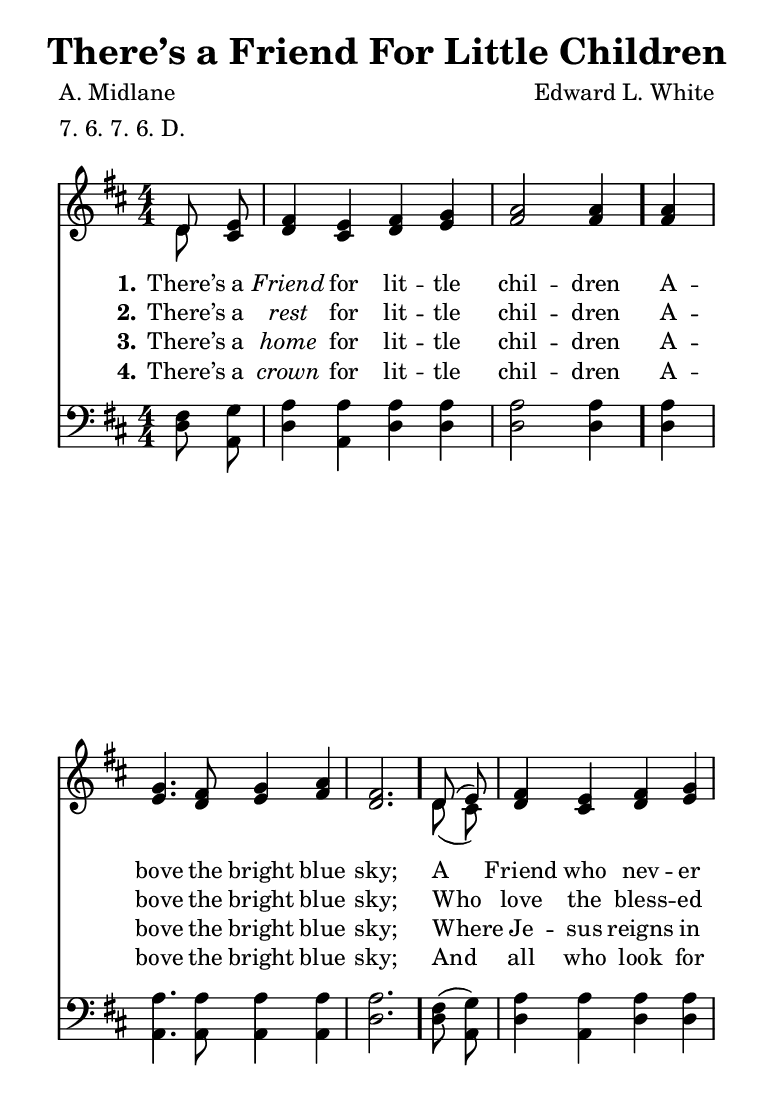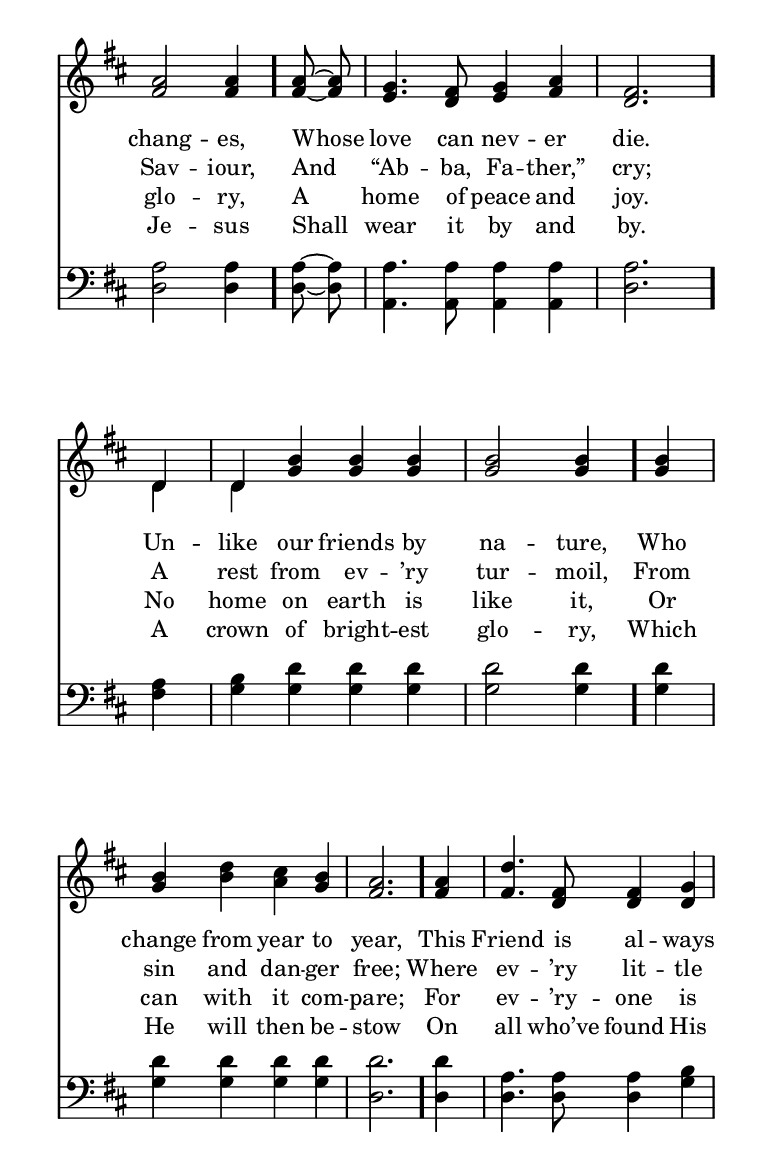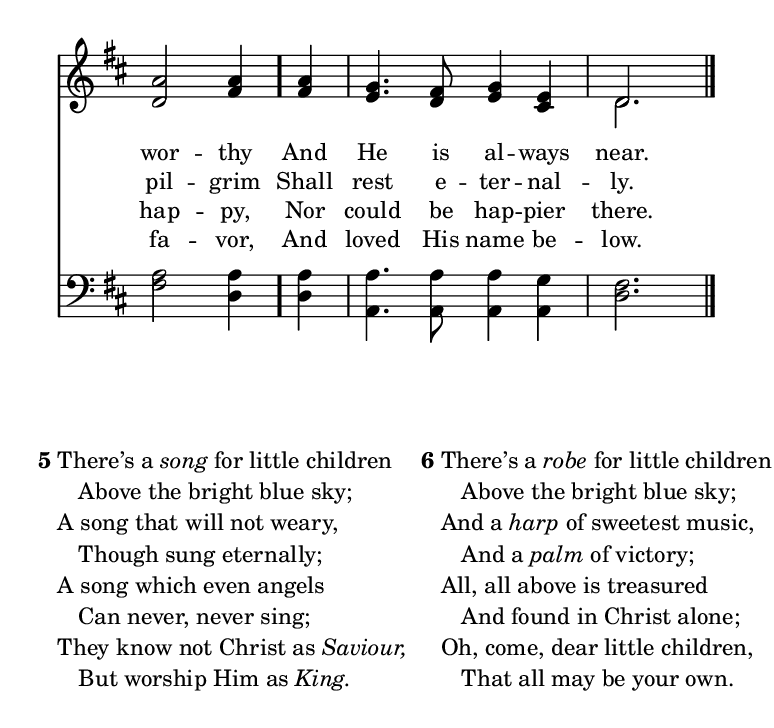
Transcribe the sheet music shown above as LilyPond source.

\include "common/global.ily"
\paper {
  \include "common/paper.ily"
  ragged-last-bottom = ##t
}

\header{
  %children
  hymnnumber = "323"
  title = "There’s a Friend For Little Children"
  tunename = "Watcher"
  meter = "7. 6. 7. 6. D."
  poet = "A. Midlane"
  composer = "Edward L. White"
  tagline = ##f
}

global = {
  \include "common/overrides.ily"
  \override Staff.TimeSignature.style = #'numbered
  \time 4/4
  \override Score.MetronomeMark.transparent = ##t % hide all fermata changes too
  \tempo 4=90
  \key d \major
  \partial 4
  \autoBeamOff
}

patternA = { c8 c | c4 c c c | c2 c4 }
patternB = { c4 | c4. c8 c4 c | c2. }
patternC = { c8 ~ c8 | c4. c8 c4 c | c2. }
patternD = { c4 | c c c c | c2 c4 }
patternE = { c4 | c c c c | c2. }
patternF = { c4 | c4. c8 c4 c | c2 c4 }

notesSoprano = {
\global
\relative c' {

  \changePitch \patternA { d e | fis e fis g | a a }
  \changePitch \patternB { a | g fis g a | fis } \eogbreak
  \changePitch \patternA { d( e) | fis e fis g | a a }
  \changePitch \patternC { a a | g fis g a | fis } \eogbreak
  \changePitch \patternD { d | d b' b b | b b }
  \changePitch \patternE { b | b d cis b | a } \eogbreak
  \changePitch \patternF { a | d fis, fis g | a a }
  \changePitch \patternB { a | g fis g e | d }

  \bar "|."

}
}

notesAlto = {
\global
\relative e' {

  \changePitch \patternA { d cis | d cis d e | fis fis }
  \changePitch \patternB { fis | e d e fis | d }
  \changePitch \patternA { d( cis) | d cis d e | fis fis }
  \changePitch \patternC { fis fis | e d e fis | d }
  \changePitch \patternD { d | d g g g | g g }
  \changePitch \patternE { g | g b a g | fis }
  \changePitch \patternF { fis | fis d d d | d fis }
  \changePitch \patternB { fis | e d e cis | d }

}
}

notesTenor = {
\global
\relative a {

  \changePitch \patternA { fis g | a a a a | a a }
  \changePitch \patternB { a | a a a a | a }
  \changePitch \patternA { fis( g) | a a a a | a a }
  \changePitch \patternC { a a | a a a a | a }
  \changePitch \patternD { a | b d d d | d d }
  \changePitch \patternE { d | d d d d | d }
  \changePitch \patternF { d | a a a b | a a }
  \changePitch \patternB { a | a a a g | fis }

}
}

notesBass = {
\global
\relative f {

  \changePitch \patternA { d a | d a d d | d d }
  \changePitch \patternB { d | a a a a | d }
  \changePitch \patternA { d( a) | d a d d | d d }
  \changePitch \patternC { d d | a a a a | d }
  \changePitch \patternD { fis | g g g g | g g }
  \changePitch \patternE { g | g g g g | d }
  \changePitch \patternF { d | d d d g | fis d }
  \changePitch \patternB { d | a a a a | d }

}
}

wordsA = \lyricmode {
\set stanza = "1."

There’s a \italicsOn Friend \italicsOff for lit -- tle chil -- dren \bar "."
A -- bove the bright blue sky; \bar "."
A Friend who nev -- er chang -- es, \bar "."
Whose love can nev -- er die. \bar "."
Un -- like our friends by na -- ture, \bar "."
Who change from year to year, \bar "."
This Friend is al -- ways wor -- thy \bar "."
And He is al -- ways near. \bar "."

}

wordsB = \lyricmode {
\set stanza = "2."

There’s a \italicsOn rest \italicsOff for lit -- tle chil -- dren
A -- bove the bright blue sky;
Who love the bless -- ed Sav -- iour,
And “Ab -- ba, Fa -- ther,” cry;
A rest from ev -- ’ry tur -- moil,
From sin and dan -- ger free;
Where ev -- ’ry lit -- tle pil -- grim
Shall rest e -- ter -- nal -- ly.

}

wordsC = \lyricmode {
\set stanza = "3."

There’s a \italicsOn home \italicsOff for lit -- tle chil -- dren
A -- bove the bright blue sky;
Where Je -- sus reigns in glo -- ry,
A home of peace and joy.
No home on earth is like it,
Or can with it com -- pare;
For ev -- ’ry -- one is hap -- py,
Nor could be hap -- pier there.

}

wordsD = \lyricmode {
\set stanza = "4."

There’s a \italicsOn crown \italicsOff for lit -- tle chil -- dren
A -- bove the bright blue sky;
And all who look for Je -- sus
Shall wear it by and by. % original has by-and-by, but "by -- and -- by" might be unfortunately compacted without hyphens TODO figure out hard hyphens
A crown of bright -- est glo -- ry,
Which He will then be -- stow
On all who’ve found His fa -- vor,
And loved His name be -- low.

}

wordsE = \markuplist {

\line { There’s a \italic song for little children }
\line { { \hspace #2 } Above the bright blue sky; }
\line { A song that will not weary, }
\line { { \hspace #2 } Though sung eternally; }
\line { A song which even angels }
\line { { \hspace #2 } Can never, never sing; }
\line { They know not Christ as \italic Saviour, }
\line { { \hspace #2 } But worship Him as \italic King. }

}

wordsF = \markuplist {

\line { There’s a \italic robe for little children }
\line { { \hspace #2 } Above the bright blue sky; }
\line { And a \italic harp of sweetest music, }
\line { { \hspace #2 } And a \italic palm of victory; }
\line { All, all above is treasured }
\line { { \hspace #2 } And found in Christ alone; }
\line { Oh, come, dear little children, }
\line { { \hspace #2 } That all may be your own. }

}

\score {
  \context ChoirStaff <<
    \context Staff = upper <<
      \set Staff.autoBeaming = ##f
      \set ChoirStaff.systemStartDelimiter = #'SystemStartBar
      \set ChoirStaff.printPartCombineTexts = ##f
      \partcombine #'(2 . 9) \notesSoprano \notesAlto
      \context NullVoice = sopranos { \voiceOne << \notesSoprano >> }
      \context NullVoice = altos { \voiceTwo << \notesAlto >> }
      \context Lyrics = one   \lyricsto sopranos \wordsA
      \context Lyrics = two   \lyricsto sopranos \wordsB
      \context Lyrics = three \lyricsto sopranos \wordsC
      \context Lyrics = four  \lyricsto sopranos \wordsD
    >>
    \context Staff = men <<
      \set Staff.autoBeaming = ##f
      \clef bass
      \set ChoirStaff.printPartCombineTexts = ##f
      \partcombine #'(2 . 9) \notesTenor \notesBass
      \context NullVoice = tenors { \voiceOne << \notesTenor >> }
      \context NullVoice = basses { \voiceTwo << \notesBass >> }
    >>
  >>
  \layout {
    \include "common/layout.ily"
  }
  \midi{
    \include "common/midi.ily"
  }
}

\noPageBreak

\markup { \fill-line {
  \hspace #0.1
  \line{ \bold 5 \column { \wordsE } }
  \hspace #0.1
  \line{ \bold 6 \column { \wordsF } }
  \hspace #0.1
} }

\version "2.19.49"  % necessary for upgrading to future LilyPond versions.

% vi:set et ts=2 sw=2 ai nocindent syntax=lilypond:
